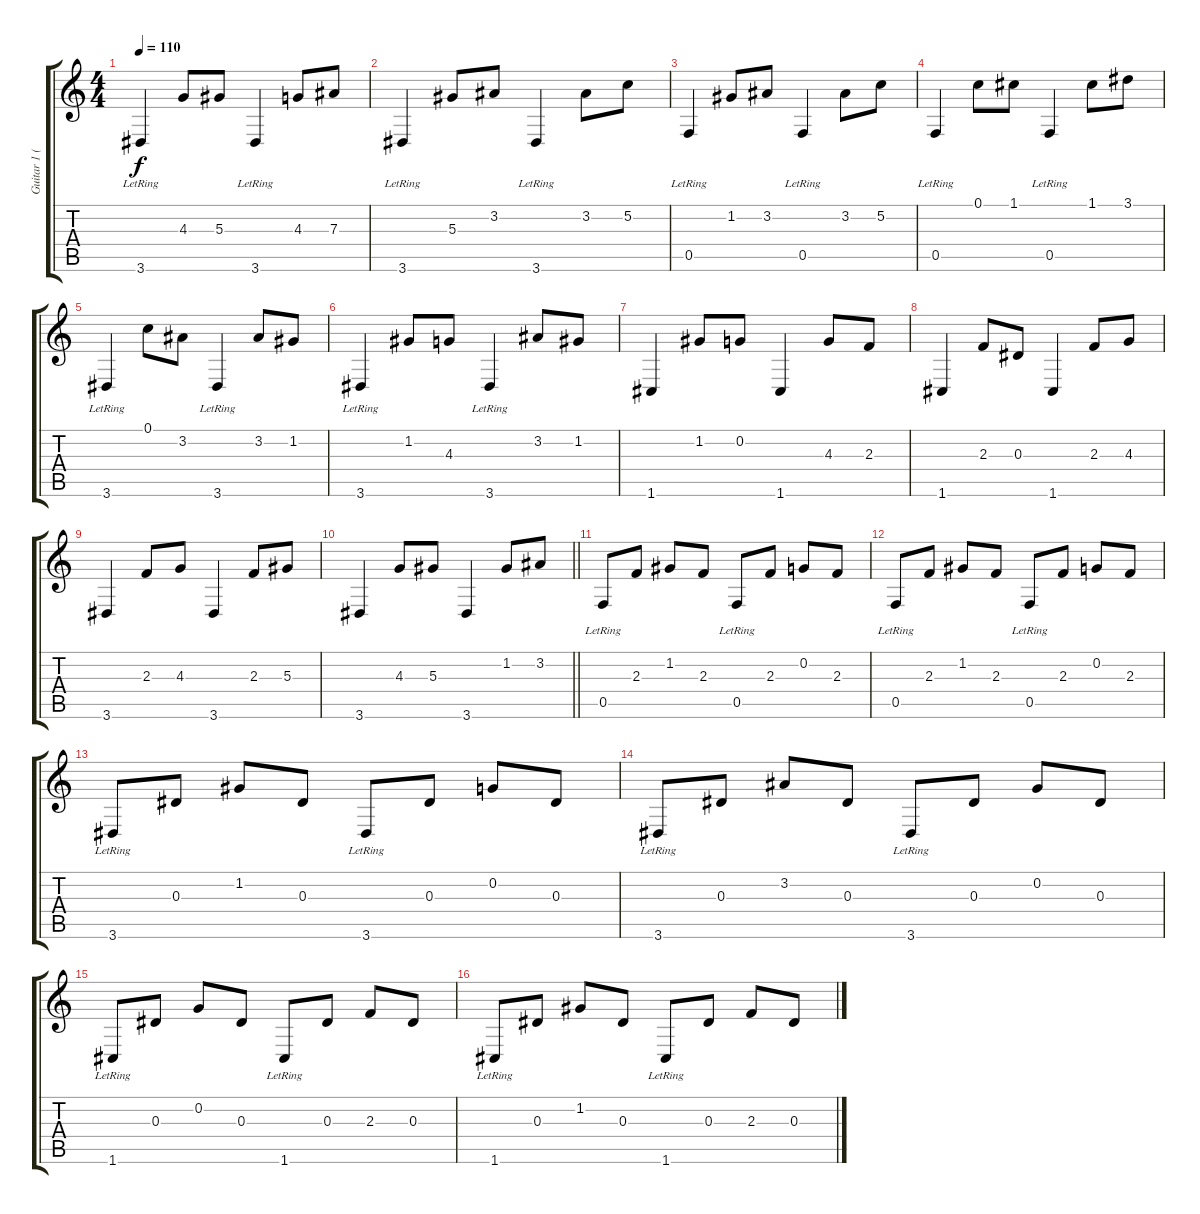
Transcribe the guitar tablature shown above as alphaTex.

\track ("Guitar 1 (clean)" "Guitar 1 (") {instrument electricguitarclean}
\staff {score tabs}
\tuning (C4 G3 Eb3 Bb2 F2 C2) {hide}
\ts (4 4)
\tempo 110
\clef g2
\ks c
3.6{lr}.4{dy f} 4.3.8 5.3.8 3.6{lr}.4 4.3.8 7.3.8 |
3.6{lr}.4 5.3.8 3.2.8 3.6{lr}.4 3.2.8 5.2.8 |
0.5{lr}.4 1.2.8 3.2.8 0.5{lr}.4 3.2.8 5.2.8 |
0.5{lr}.4 0.1.8 1.1.8 0.5{lr}.4 1.1.8 3.1.8 |
3.6{lr}.4 0.1.8 3.2.8 3.6{lr}.4 3.2.8 1.2.8 |
3.6{lr}.4 1.2.8 4.3.8 3.6{lr}.4 3.2.8 1.2.8 |
1.6.4 1.2.8 0.2.8 1.6.4 4.3.8 2.3.8 |
1.6.4 2.3.8 0.3.8 1.6.4 2.3.8 4.3.8 |
3.6.4 2.3.8 4.3.8 3.6.4 2.3.8 5.3.8 |
\barLineRight lightlight
3.6.4 4.3.8 5.3.8 3.6.4 1.2.8 3.2.8 |
\section ("" "")
0.5{lr}.8 2.3.8 1.2.8 2.3.8 0.5{lr}.8 2.3.8 0.2.8 2.3.8 |
0.5{lr}.8 2.3.8 1.2.8 2.3.8 0.5{lr}.8 2.3.8 0.2.8 2.3.8 |
3.6{lr}.8 0.3.8 1.2.8 0.3.8 3.6{lr}.8 0.3.8 0.2.8 0.3.8 |
3.6{lr}.8 0.3.8 3.2.8 0.3.8 3.6{lr}.8 0.3.8 0.2.8 0.3.8 |
1.6{lr}.8 0.3.8 0.2.8 0.3.8 1.6{lr}.8 0.3.8 2.3.8 0.3.8 |
1.6{lr}.8 0.3.8 1.2.8 0.3.8 1.6{lr}.8 0.3.8 2.3.8 0.3.8
